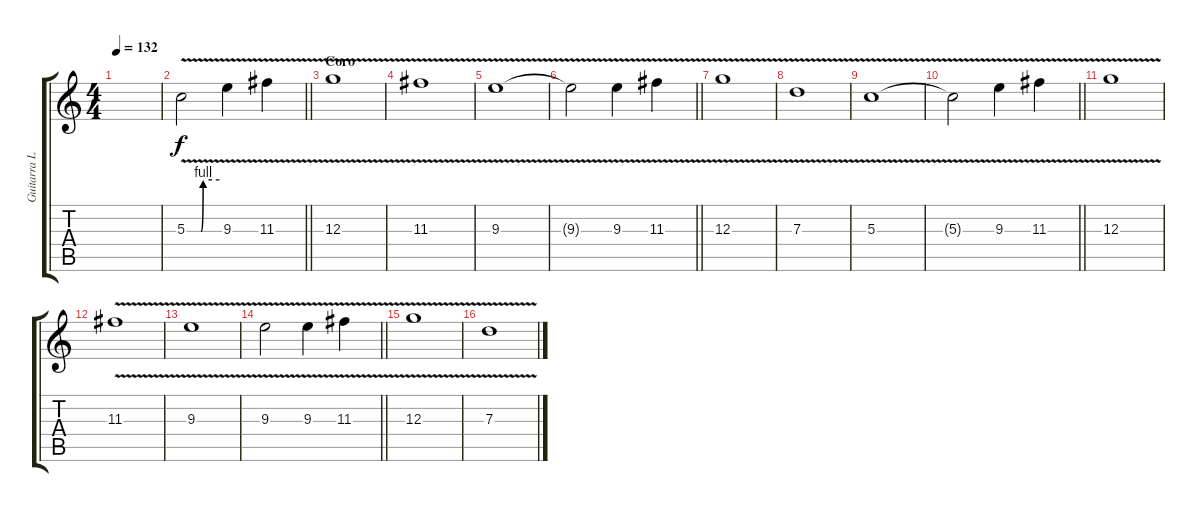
\track ("Guitarra Lead " "Guitarra L") {instrument distortionguitar}
\staff {score tabs}
\tuning (E4 B3 G3 D3 A2 E2) {hide}
\ts (4 4)
\tempo 132
\clef g2
\ks c
|
\barLineRight lightlight
5.3{be (custom 0 0 15 0 26 0 30 4 60 4) v}.2{volume 11} 9.3{v}.4 11.3{v}.4 |
\section ("" "Coro")
12.3{v}.1 |
11.3{v}.1 |
9.3{v}.1 |
\barLineRight lightlight
9.3{v t}.2 9.3{v}.4 11.3{v}.4 |
12.3{v}.1 |
7.3{v}.1 |
5.3{v}.1 |
\barLineRight lightlight
5.3{v t}.2 9.3{v}.4 11.3{v}.4 |
12.3{v}.1 |
11.3{v}.1 |
9.3{v}.1 |
\barLineRight lightlight
9.3{v}.2 9.3{v}.4 11.3{v}.4 |
12.3{v}.1 |
7.3{v}.1
